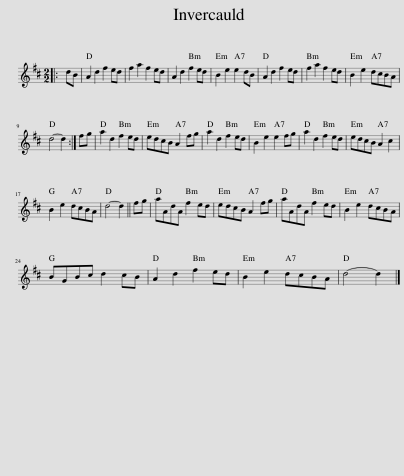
X:1
L:1/8
M:2/2
I:linebreak $
K:D
V:1 treble
V:1
|: dB | A2 d2 f2 ed | f2 a2 f2 ed | A2 d2 f2 ed | B2 e2 e2 dB | %5
 A2 d2 f2 ed | f2 a2 f2 ed | B2 e2 dcBA |$ d4- d2 :| fg | %10
 a2 d2 f2 ed | edcB A2 fg | a2 d2 f2 ed | B2 e2 e2 fg | a2 d2 f2 ed | %15
 edcB A2 c2 |$ B2 e2 dcBA | d4- d2 || fg | aAdA f2 ed | %20
 edcB A2 fg | aAdA f2 ed | B2 e2 dcBA |$ BGBc d2 cB | A2 d2 f2 ed | %25
 B2 e2 dcBA | d4- d2 |] %27
